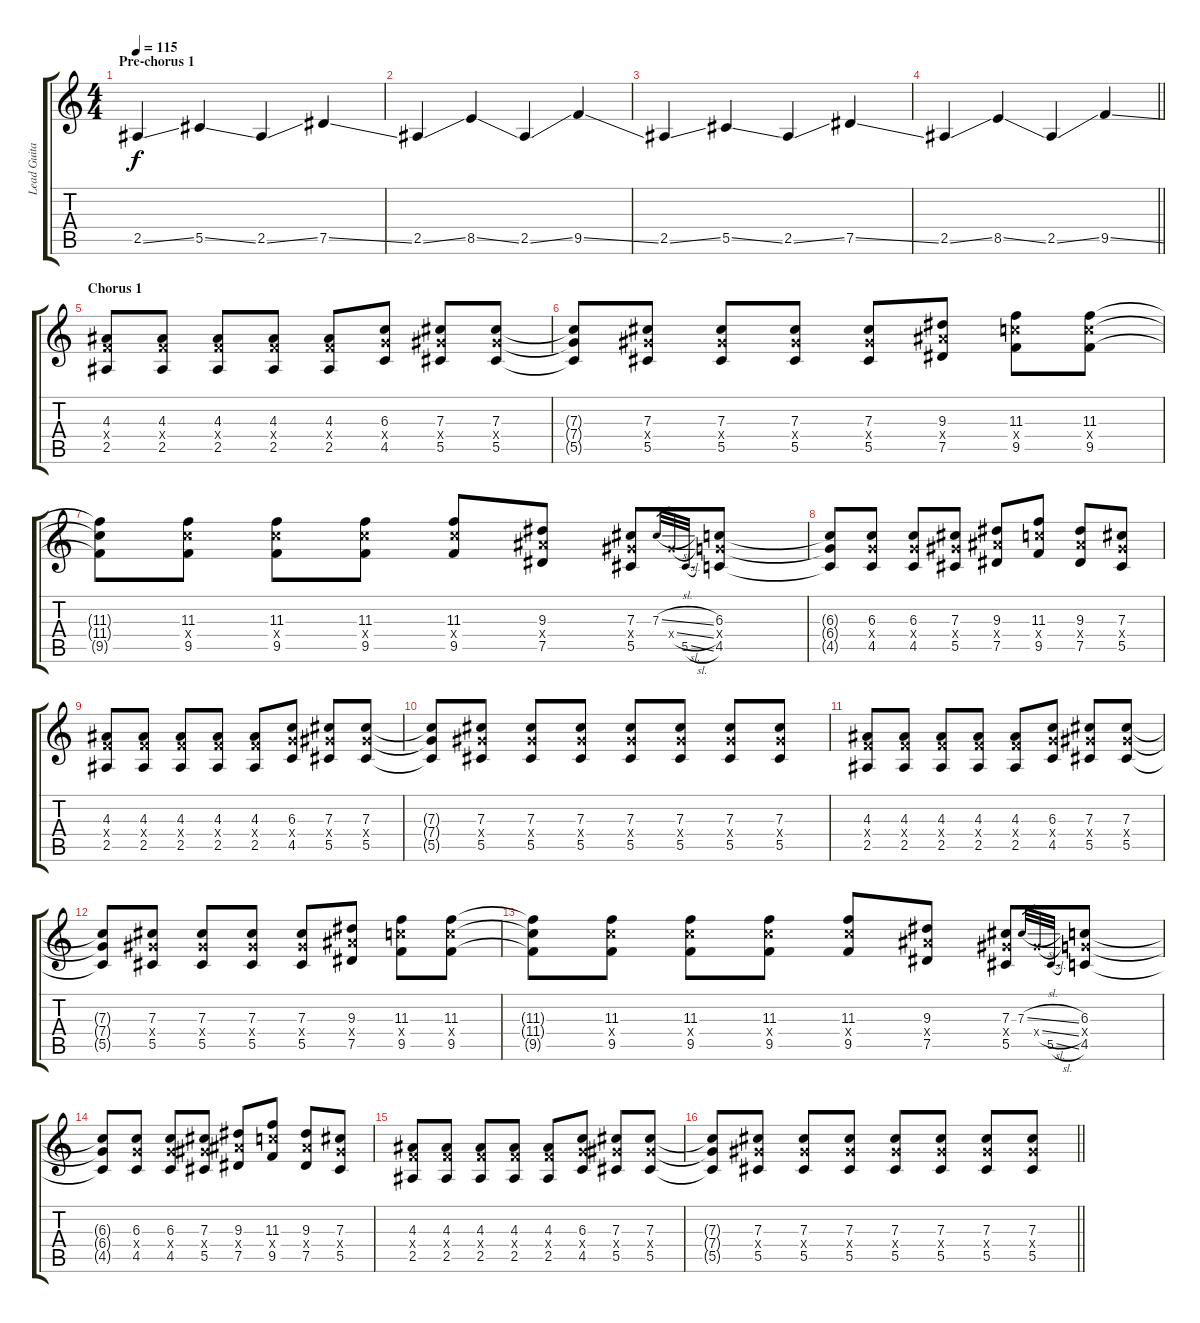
\track ("Lead Guitar" "Lead Guita") {instrument distortionguitar}
\staff {score tabs}
\tuning (Eb4 Bb3 Gb3 Db3 Ab2 Eb2) {hide}
\ts (4 4)
\section ("" "Pre-chorus 1")
\tempo 115
\clef g2
\ks c
2.5{ss}.4{dy f} 5.5{ss}.4 2.5{ss}.4 7.5{ss}.4 |
2.5{ss}.4 8.5{ss}.4 2.5{ss}.4 9.5{ss}.4 |
2.5{ss}.4 5.5{ss}.4 2.5{ss}.4 7.5{ss}.4 |
\barLineRight lightlight
2.5{ss}.4 8.5{ss}.4 2.5{ss}.4 9.5{ss}.4 |
\section ("" "Chorus 1")
(4.3 4.4{x} 2.5).8 (4.3 4.4{x} 2.5).8 (4.3 4.4{x} 2.5).8 (4.3 4.4{x} 2.5).8 (4.3 4.4{x} 2.5).8 (6.3 6.4{x} 4.5).8 (7.3 7.4{x} 5.5).8 (7.3 7.4{x} 5.5).8 |
(7.3{t} 7.4{t} 5.5{t}).8 (7.3 7.4{x} 5.5).8 (7.3 7.4{x} 5.5).8 (7.3 7.4{x} 5.5).8 (7.3 7.4{x} 5.5).8 (9.3 9.4{x} 7.5).8 (11.3 11.4{x} 9.5).8 (11.3 11.4{x} 9.5).8 |
(11.3{t} 11.4{t} 9.5{t}).8 (11.3 11.4{x} 9.5).8 (11.3 11.4{x} 9.5).8 (11.3 11.4{x} 9.5).8 (11.3 11.4{x} 9.5).8 (9.3 9.4{x} 7.5).8 (7.3 7.4{x} 5.5).8 7.3{sl}.32{gr} 7.4{sl x}.32{gr} 5.5{sl}.32{gr} (6.3 6.4{x} 4.5).8 |
(6.3{t} 6.4{t} 4.5{t}).8 (6.3 6.4{x} 4.5).8 (6.3 6.4{x} 4.5).8 (7.3 7.4{x} 5.5).8 (9.3 9.4{x} 7.5).8 (11.3 11.4{x} 9.5).8 (9.3 9.4{x} 7.5).8 (7.3 7.4{x} 5.5).8 |
(4.3 4.4{x} 2.5).8 (4.3 4.4{x} 2.5).8 (4.3 4.4{x} 2.5).8 (4.3 4.4{x} 2.5).8 (4.3 4.4{x} 2.5).8 (6.3 6.4{x} 4.5).8 (7.3 7.4{x} 5.5).8 (7.3 7.4{x} 5.5).8 |
(7.3{t} 7.4{t} 5.5{t}).8 (7.3 7.4{x} 5.5).8 (7.3 7.4{x} 5.5).8 (7.3 7.4{x} 5.5).8 (7.3 7.4{x} 5.5).8 (7.3 7.4{x} 5.5).8 (7.3 7.4{x} 5.5).8 (7.3 7.4{x} 5.5).8 |
(4.3 4.4{x} 2.5).8 (4.3 4.4{x} 2.5).8 (4.3 4.4{x} 2.5).8 (4.3 4.4{x} 2.5).8 (4.3 4.4{x} 2.5).8 (6.3 6.4{x} 4.5).8 (7.3 7.4{x} 5.5).8 (7.3 7.4{x} 5.5).8 |
(7.3{t} 7.4{t} 5.5{t}).8 (7.3 7.4{x} 5.5).8 (7.3 7.4{x} 5.5).8 (7.3 7.4{x} 5.5).8 (7.3 7.4{x} 5.5).8 (9.3 9.4{x} 7.5).8 (11.3 11.4{x} 9.5).8 (11.3 11.4{x} 9.5).8 |
(11.3{t} 11.4{t} 9.5{t}).8 (11.3 11.4{x} 9.5).8 (11.3 11.4{x} 9.5).8 (11.3 11.4{x} 9.5).8 (11.3 11.4{x} 9.5).8 (9.3 9.4{x} 7.5).8 (7.3 7.4{x} 5.5).8 7.3{sl}.32{gr} 7.4{sl x}.32{gr} 5.5{sl}.32{gr} (6.3 6.4{x} 4.5).8 |
(6.3{t} 6.4{t} 4.5{t}).8 (6.3 6.4{x} 4.5).8 (6.3 6.4{x} 4.5).8 (7.3 7.4{x} 5.5).8 (9.3 9.4{x} 7.5).8 (11.3 11.4{x} 9.5).8 (9.3 9.4{x} 7.5).8 (7.3 7.4{x} 5.5).8 |
(4.3 4.4{x} 2.5).8 (4.3 4.4{x} 2.5).8 (4.3 4.4{x} 2.5).8 (4.3 4.4{x} 2.5).8 (4.3 4.4{x} 2.5).8 (6.3 6.4{x} 4.5).8 (7.3 7.4{x} 5.5).8 (7.3 7.4{x} 5.5).8 |
\barLineRight lightlight
(7.3{t} 7.4{t} 5.5{t}).8 (7.3 7.4{x} 5.5).8 (7.3 7.4{x} 5.5).8 (7.3 7.4{x} 5.5).8 (7.3 7.4{x} 5.5).8 (7.3 7.4{x} 5.5).8 (7.3 7.4{x} 5.5).8 (7.3 7.4{x} 5.5{ss}).8
